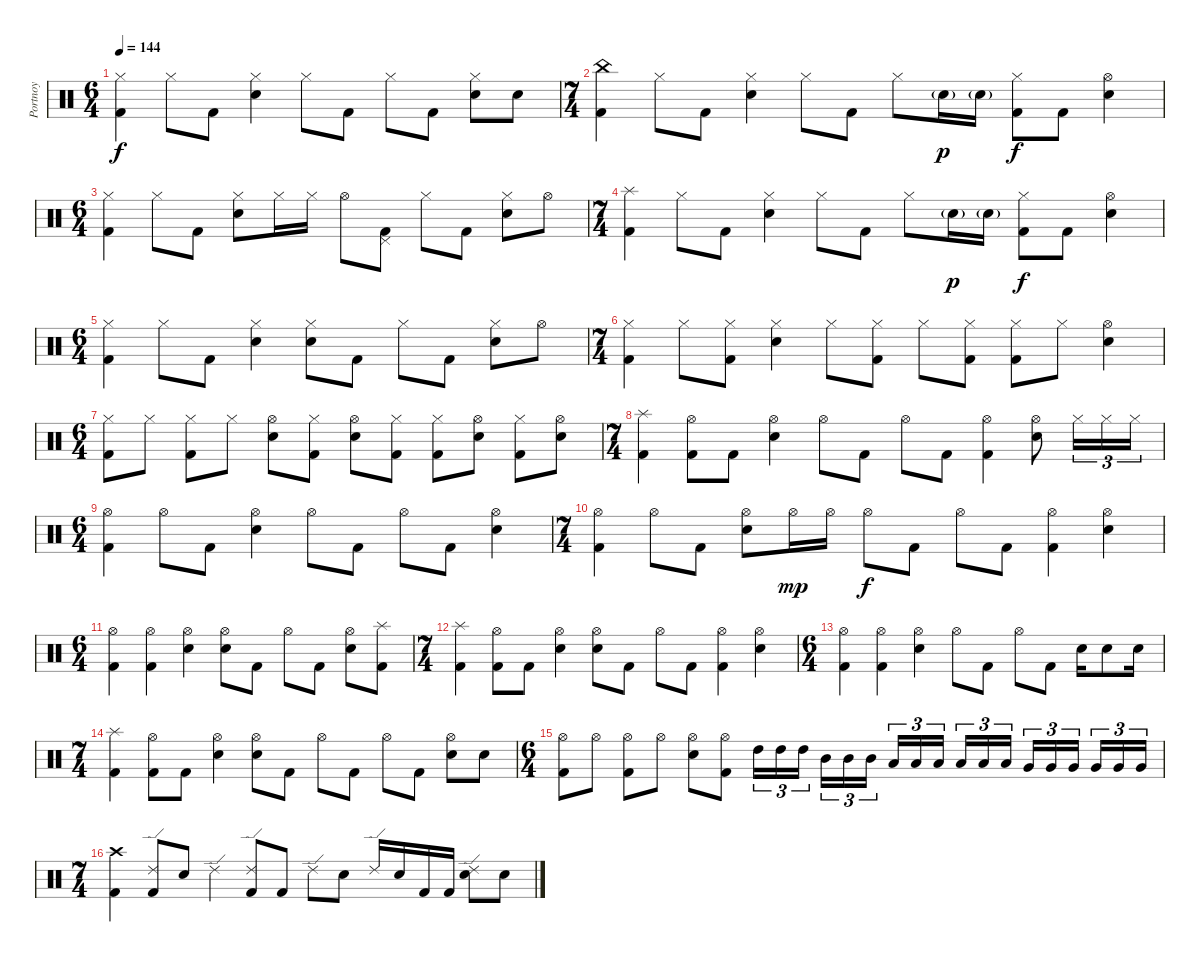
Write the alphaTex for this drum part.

\track ("Portnoy" "Portnoy") {instrument percussion}
\staff {score}
\articulation defaults
\ts (6 4)
\tempo 144
\clef neutral
\ks c
("Hi-Hat (closed)" "Kick (hit) 2").4{dy f} "Hi-Hat (closed)".8 "Kick (hit) 2".8 ("Hi-Hat (closed)" "Snare (hit) 2").4 "Hi-Hat (closed)".8 "Kick (hit) 2".8 "Hi-Hat (closed)".8 "Kick (hit) 2".8 ("Hi-Hat (closed)" "Snare (hit) 2").8 "Snare (hit) 2".8 |
\ts (7 4)
("China (hit)" "Kick (hit) 2").4 "Hi-Hat (closed)".8 "Kick (hit) 2".8 ("Hi-Hat (closed)" "Snare (hit) 2").4 "Hi-Hat (closed)".8 "Kick (hit) 2".8 "Hi-Hat (closed)".8 "Snare (hit) 2"{g}.16{dy p} "Snare (hit) 2"{g}.16 ("Hi-Hat (closed)" "Kick (hit) 2").8{dy f} "Kick (hit) 2".8 ("Hi-Hat (open)" "Snare (hit) 2").4 |
\ts (6 4)
("Hi-Hat (closed)" "Kick (hit) 2").4 "Hi-Hat (closed)".8 "Kick (hit) 2".8 ("Hi-Hat (closed)" "Snare (hit) 2").8 "Hi-Hat (closed)".16 "Hi-Hat (closed)".16 "Hi-Hat (open)".8 ("Pedal Hi-Hat (hit)" "Kick (hit) 2").8 "Hi-Hat (closed)".8 "Kick (hit) 2".8 ("Hi-Hat (closed)" "Snare (hit) 2").8 "Hi-Hat (open)".8 |
\ts (7 4)
("Splash (hit)" "Kick (hit) 2").4 "Hi-Hat (closed)".8 "Kick (hit) 2".8 ("Hi-Hat (closed)" "Snare (hit) 2").4 "Hi-Hat (closed)".8 "Kick (hit) 2".8 "Hi-Hat (closed)".8 "Snare (hit) 2"{g}.16{dy p} "Snare (hit) 2"{g}.16 ("Hi-Hat (closed)" "Kick (hit) 2").8{dy f} "Kick (hit) 2".8 ("Hi-Hat (open)" "Snare (hit) 2").4 |
\ts (6 4)
("Hi-Hat (closed)" "Kick (hit) 2").4 "Hi-Hat (closed)".8 "Kick (hit) 2".8 ("Hi-Hat (closed)" "Snare (hit) 2").4 ("Hi-Hat (closed)" "Snare (hit) 2").8 "Kick (hit) 2".8 "Hi-Hat (closed)".8 "Kick (hit) 2".8 ("Hi-Hat (closed)" "Snare (hit) 2").8 "Hi-Hat (open)".8 |
\ts (7 4)
("Hi-Hat (closed)" "Kick (hit) 2").4 "Hi-Hat (closed)".8 ("Hi-Hat (closed)" "Kick (hit) 2").8 ("Hi-Hat (closed)" "Snare (hit) 2").4 "Hi-Hat (closed)".8 ("Hi-Hat (closed)" "Kick (hit) 2").8 "Hi-Hat (closed)".8 ("Hi-Hat (closed)" "Kick (hit) 2").8 ("Hi-Hat (closed)" "Kick (hit) 2").8 "Hi-Hat (closed)".8 ("Hi-Hat (open)" "Snare (hit) 2").4 |
\ts (6 4)
("Hi-Hat (closed)" "Kick (hit) 2").8 "Hi-Hat (closed)".8 ("Hi-Hat (closed)" "Kick (hit) 2").8 "Hi-Hat (closed)".8 ("Hi-Hat (open)" "Snare (hit) 2").8 ("Hi-Hat (closed)" "Kick (hit) 2").8 ("Hi-Hat (open)" "Snare (hit) 2").8 ("Hi-Hat (closed)" "Kick (hit) 2").8 ("Hi-Hat (closed)" "Kick (hit) 2").8 ("Hi-Hat (open)" "Snare (hit) 2").8 ("Hi-Hat (closed)" "Kick (hit) 2").8 ("Hi-Hat (open)" "Snare (hit) 2").8 |
\ts (7 4)
("Splash (hit)" "Kick (hit) 2").4 ("Hi-Hat (open)" "Kick (hit) 2").8 "Kick (hit) 2".8 ("Hi-Hat (open)" "Snare (hit) 2").4 "Hi-Hat (open)".8 "Kick (hit) 2".8 "Hi-Hat (open)".8 "Kick (hit) 2".8 ("Hi-Hat (open)" "Kick (hit) 2").4 ("Hi-Hat (open)" "Snare (hit) 2").8 "Hi-Hat (closed)".16{tu (3 2)} "Hi-Hat (closed)".16{tu (3 2)} "Hi-Hat (closed)".16{tu (3 2)} |
\ts (6 4)
("Hi-Hat (open)" "Kick (hit) 2").4 "Hi-Hat (open)".8 "Kick (hit) 2".8 ("Hi-Hat (open)" "Snare (hit) 2").4 "Hi-Hat (open)".8 "Kick (hit) 2".8 "Hi-Hat (open)".8 "Kick (hit) 2".8 ("Hi-Hat (open)" "Snare (hit) 2").4 |
\ts (7 4)
("Hi-Hat (open)" "Kick (hit) 2").4 "Hi-Hat (open)".8 "Kick (hit) 2".8 ("Hi-Hat (open)" "Snare (hit) 2").8 "Hi-Hat (open)".16{dy mp} "Hi-Hat (open)".16 "Hi-Hat (open)".8{dy f} "Kick (hit) 2".8 "Hi-Hat (open)".8 "Kick (hit) 2".8 ("Hi-Hat (open)" "Kick (hit) 2").4 ("Hi-Hat (open)" "Snare (hit) 2").4 |
\ts (6 4)
("Hi-Hat (open)" "Kick (hit) 2").4 ("Hi-Hat (open)" "Kick (hit) 2").4 ("Hi-Hat (open)" "Snare (hit) 2").4 ("Hi-Hat (open)" "Snare (hit) 2").8 "Kick (hit) 2".8 "Hi-Hat (open)".8 "Kick (hit) 2".8 ("Hi-Hat (open)" "Snare (hit) 2").8 ("Splash (hit)" "Kick (hit) 2").8 |
\ts (7 4)
("Splash (hit)" "Kick (hit) 2").4 ("Hi-Hat (open)" "Kick (hit) 2").8 "Kick (hit) 2".8 ("Hi-Hat (open)" "Snare (hit) 2").4 ("Hi-Hat (open)" "Snare (hit) 2").8 "Kick (hit) 2".8 "Hi-Hat (open)".8 "Kick (hit) 2".8 ("Hi-Hat (open)" "Kick (hit) 2").4 ("Hi-Hat (open)" "Snare (hit) 2").4 |
\ts (6 4)
("Hi-Hat (open)" "Kick (hit) 2").4 ("Hi-Hat (open)" "Kick (hit) 2").4 ("Hi-Hat (open)" "Snare (hit) 2").4 "Hi-Hat (open)".8 "Kick (hit) 2".8 "Hi-Hat (open)".8 "Kick (hit) 2".8 "Snare (hit) 2".16 "Snare (hit) 2".8 "Snare (hit) 2".16 |
\ts (7 4)
("Splash (hit)" "Kick (hit) 2").4 ("Hi-Hat (open)" "Kick (hit) 2").8 "Kick (hit) 2".8 ("Hi-Hat (open)" "Snare (hit) 2").4 ("Hi-Hat (open)" "Snare (hit) 2").8 "Kick (hit) 2".8 "Hi-Hat (open)".8 "Kick (hit) 2".8 "Hi-Hat (open)".8 "Kick (hit) 2".8 ("Hi-Hat (open)" "Snare (hit) 2").8 "Snare (hit) 2".8 |
\ts (6 4)
("Hi-Hat (open)" "Kick (hit) 2").8 "Hi-Hat (open)".8 ("Hi-Hat (open)" "Kick (hit) 2").8 "Hi-Hat (open)".8 ("Hi-Hat (open)" "Snare (hit) 2").8 ("Hi-Hat (open)" "Kick (hit) 2").8 "High Tom (hit)".16{tu (3 2)} "High Tom (hit)".16{tu (3 2)} "High Tom (hit)".16{tu (3 2)} "Mid Tom (hit)".16{tu (3 2)} "Mid Tom (hit)".16{tu (3 2)} "Mid Tom (hit)".16{tu (3 2)} "Low Tom (hit)".16{tu (3 2)} "Low Tom (hit)".16{tu (3 2)} "Low Tom (hit)".16{tu (3 2)} "Low Tom (hit)".16{tu (3 2)} "Low Tom (hit)".16{tu (3 2)} "Low Tom (hit)".16{tu (3 2)} "Very Low Tom (hit)".16{tu (3 2)} "Very Low Tom (hit)".16{tu (3 2)} "Very Low Tom (hit)".16{tu (3 2)} "Very Low Tom (hit)".16{tu (3 2)} "Very Low Tom (hit)".16{tu (3 2)} "Very Low Tom (hit)".16{tu (3 2)} |
\ts (7 4)
("Crash high (hit)" "Kick (hit) 2").4 ("Ride (edge) 2" "Kick (hit) 2").8 "Snare (hit) 2".8 "Ride (edge) 2".4 ("Ride (edge) 2" "Kick (hit) 2").8 "Kick (hit) 2".8 "Ride (edge) 2".8 "Snare (hit) 2".8 "Ride (edge) 2".16 "Snare (hit) 2".16 "Kick (hit) 2".16 "Kick (hit) 2".16 ("Ride (edge) 2" "Snare (hit) 2").8 "Snare (hit) 2".8
